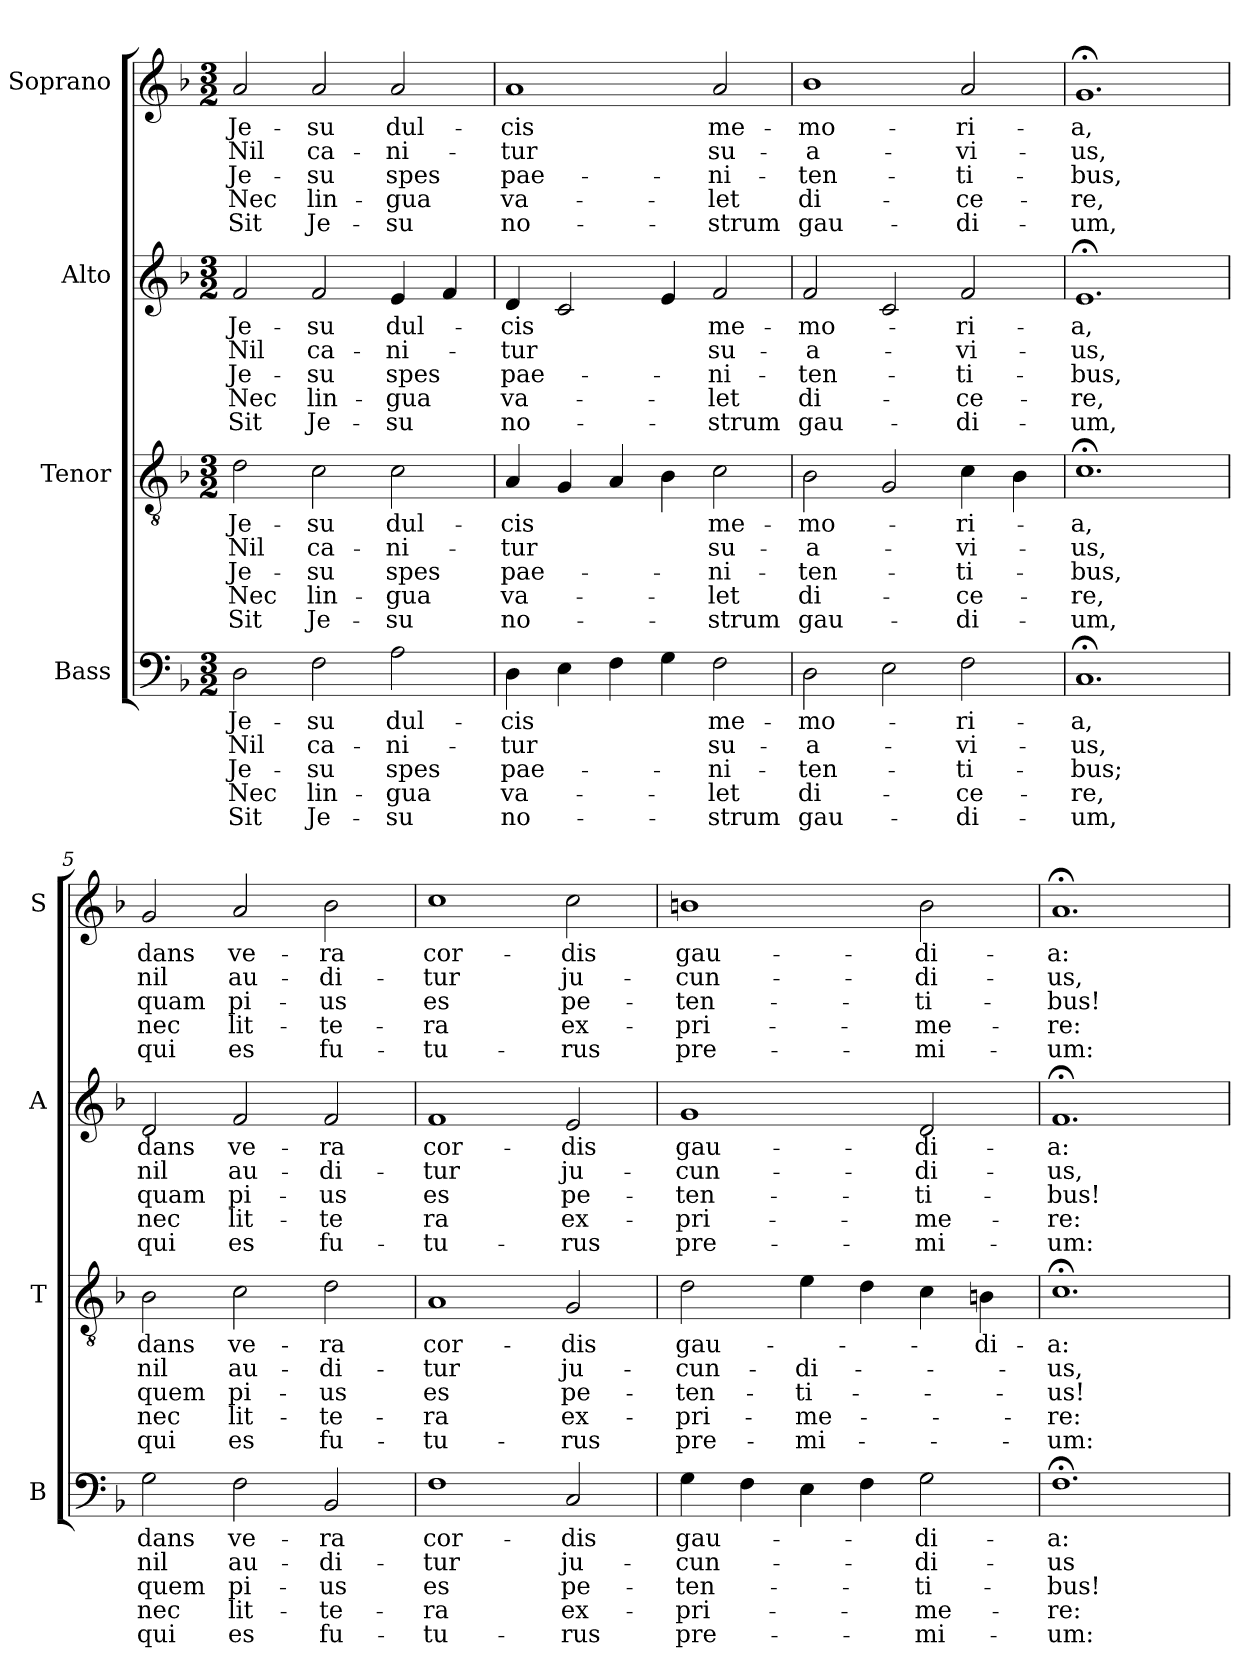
**kern	**text	**text	**text	**text	**text	**kern	**text	**text	**text	**text	**text	**kern	**text	**text	**text	**text	**text	**kern	**text	**text	**text	**text	**text
*part4	*part4	*part4	*part4	*part4	*part4	*part3	*part3	*part3	*part3	*part3	*part3	*part2	*part2	*part2	*part2	*part2	*part2	*part1	*part1	*part1	*part1	*part1	*part1
*staff4	*staff4	*staff4	*staff4	*staff4	*staff4	*staff3	*staff3	*staff3	*staff3	*staff3	*staff3	*staff2	*staff2	*staff2	*staff2	*staff2	*staff2	*staff1	*staff1	*staff1	*staff1	*staff1	*staff1
*I"Bass	*	*	*	*	*	*I"Tenor	*	*	*	*	*	*I"Alto	*	*	*	*	*	*I"Soprano	*	*	*	*	*
*I'B	*	*	*	*	*	*I'T	*	*	*	*	*	*I'A	*	*	*	*	*	*I'S	*	*	*	*	*
*clefF4	*	*	*	*	*	*clefGv2	*	*	*	*	*	*clefG2	*	*	*	*	*	*clefG2	*	*	*	*	*
*k[b-]	*	*	*	*	*	*k[b-]	*	*	*	*	*	*k[b-]	*	*	*	*	*	*k[b-]	*	*	*	*	*
*F:	*	*	*	*	*	*F:	*	*	*	*	*	*F:	*	*	*	*	*	*F:	*	*	*	*	*
*M3/2	*	*	*	*	*	*M3/2	*	*	*	*	*	*M3/2	*	*	*	*	*	*M3/2	*	*	*	*	*
=1	=1	=1	=1	=1	=1	=1	=1	=1	=1	=1	=1	=1	=1	=1	=1	=1	=1	=1	=1	=1	=1	=1	=1
2D\	Je-	Nil	Je-	Nec	Sit	2d\	Je-	Nil	Je-	Nec	Sit	2f/	Je-	Nil	Je-	Nec	Sit	2a/	Je-	Nil	Je-	Nec	Sit
2F\	-su	ca-	-su	lin-	Je-	2c\	-su	ca-	-su	lin-	Je-	2f/	-su	ca-	-su	lin-	Je-	2a/	-su	ca-	-su	lin-	Je-
2A\	dul-	-ni-	spes	-gua	-su	2c\	dul-	-ni-	spes	-gua	-su	4e/	dul-	-ni-	spes	-gua	-su	2a/	dul-	-ni-	spes	-gua	-su
.	.	.	.	.	.	.	.	.	.	.	.	4f/	.	.	.	.	.	.	.	.	.	.	.
=2	=2	=2	=2	=2	=2	=2	=2	=2	=2	=2	=2	=2	=2	=2	=2	=2	=2	=2	=2	=2	=2	=2	=2
4D\	-cis	-tur	pae-	va-	no-	4A/	-cis	-tur	pae-	va-	no-	4d/	-cis	-tur	pae-	va-	no-	1a	-cis	-tur	pae-	va-	no-
4E\	.	.	.	.	.	4G/	.	.	.	.	.	2c/	.	.	.	.	.	.	.	.	.	.	.
4F\	.	.	.	.	.	4A/	.	.	.	.	.	.	.	.	.	.	.	.	.	.	.	.	.
4G\	.	.	.	.	.	4B-\	.	.	.	.	.	4e/	.	.	.	.	.	.	.	.	.	.	.
2F\	me-	su-	-ni-	-let	-strum	2c\	me-	su-	-ni-	-let	-strum	2f/	me-	su-	-ni-	-let	-strum	2a/	me-	su-	-ni-	-let	-strum
=3	=3	=3	=3	=3	=3	=3	=3	=3	=3	=3	=3	=3	=3	=3	=3	=3	=3	=3	=3	=3	=3	=3	=3
2D\	-mo-	-a-	-ten-	di-	gau-	2B-\	-mo-	-a-	-ten-	di-	gau-	2f/	-mo-	-a-	-ten-	di-	gau-	1b-	-mo-	-a-	-ten-	di-	gau-
2E\	.	.	.	.	.	2G/	.	.	.	.	.	2c/	.	.	.	.	.	.	.	.	.	.	.
2F\	-ri-	-vi-	-ti-	-ce-	-di-	4c\	-ri-	-vi-	-ti-	-ce-	-di-	2f/	-ri-	-vi-	-ti-	-ce-	-di-	2a/	-ri-	-vi-	-ti-	-ce-	-di-
.	.	.	.	.	.	4B-\	.	.	.	.	.	.	.	.	.	.	.	.	.	.	.	.	.
=4	=4	=4	=4	=4	=4	=4	=4	=4	=4	=4	=4	=4	=4	=4	=4	=4	=4	=4	=4	=4	=4	=4	=4
1.C;<	-a,	-us,	-bus;	-re,	-um,	1.c;<	-a,	-us,	-bus,	-re,	-um,	1.e;<	-a,	-us,	-bus,	-re,	-um,	1.g;<	-a,	-us,	-bus,	-re,	-um,
=5	=5	=5	=5	=5	=5	=5	=5	=5	=5	=5	=5	=5	=5	=5	=5	=5	=5	=5	=5	=5	=5	=5	=5
2G\	dans	nil	quem	nec	qui	2B-\	dans	nil	quem	nec	qui	2d/	dans	nil	quam	nec	qui	2g/	dans	nil	quam	nec	qui
2F\	ve-	au-	pi-	lit-	es	2c\	ve-	au-	pi-	lit-	es	2f/	ve-	au-	pi-	lit-	es	2a/	ve-	au-	pi-	lit-	es
2BB-/	-ra	-di-	-us	-te-	fu-	2d\	-ra	-di-	-us	-te-	fu-	2f/	-ra	-di-	-us	-te	fu-	2b-\	-ra	-di-	-us	-te-	fu-
!!LO:LB:g=z
=6	=6	=6	=6	=6	=6	=6	=6	=6	=6	=6	=6	=6	=6	=6	=6	=6	=6	=6	=6	=6	=6	=6	=6
1F	cor-	-tur	es	-ra	-tu-	1A	cor-	-tur	es	-ra	-tu-	1f	cor-	-tur	es	ra	-tu-	1cc	cor-	-tur	es	-ra	-tu-
2C/	-dis	ju-	pe-	ex-	-rus	2G/	-dis	ju-	pe-	ex-	-rus	2e/	-dis	ju-	pe-	ex-	-rus	2cc\	-dis	ju-	pe-	ex-	-rus
=7	=7	=7	=7	=7	=7	=7	=7	=7	=7	=7	=7	=7	=7	=7	=7	=7	=7	=7	=7	=7	=7	=7	=7
4G\	gau-	-cun-	-ten-	-pri-	pre-	2d\	gau-	-cun-	-ten-	-pri-	pre-	1g	gau-	-cun-	-ten-	-pri-	pre-	1bn	gau-	-cun-	-ten-	-pri-	pre-
4F\	.	.	.	.	.	.	.	.	.	.	.	.	.	.	.	.	.	.	.	.	.	.	.
4E\	.	.	.	.	.	4e\	.	-di-	-ti-	-me-	-mi-	.	.	.	.	.	.	.	.	.	.	.	.
4F\	.	.	.	.	.	4d\	.	.	.	.	.	.	.	.	.	.	.	.	.	.	.	.	.
2G\	-di-	-di-	-ti-	-me-	-mi-	4c\	.	.	.	.	.	2d/	-di-	-di-	-ti-	-me-	-mi-	2b\	-di-	-di-	-ti-	-me-	-mi-
.	.	.	.	.	.	4Bn\	-di-	.	.	.	.	.	.	.	.	.	.	.	.	.	.	.	.
=8	=8	=8	=8	=8	=8	=8	=8	=8	=8	=8	=8	=8	=8	=8	=8	=8	=8	=8	=8	=8	=8	=8	=8
1.F;<	-a:	-us	-bus!	-re:	-um:	1.c;<	-a:	-us,	-us!	-re:	-um:	1.f;<	-a:	-us,	-bus!	-re:	-um:	1.a;<	-a:	-us,	-bus!	-re:	-um:
=	=	=	=	=	=	=	=	=	=	=	=	=	=	=	=	=	=	=	=	=	=	=	=
*-	*-	*-	*-	*-	*-	*-	*-	*-	*-	*-	*-	*-	*-	*-	*-	*-	*-	*-	*-	*-	*-	*-	*-
